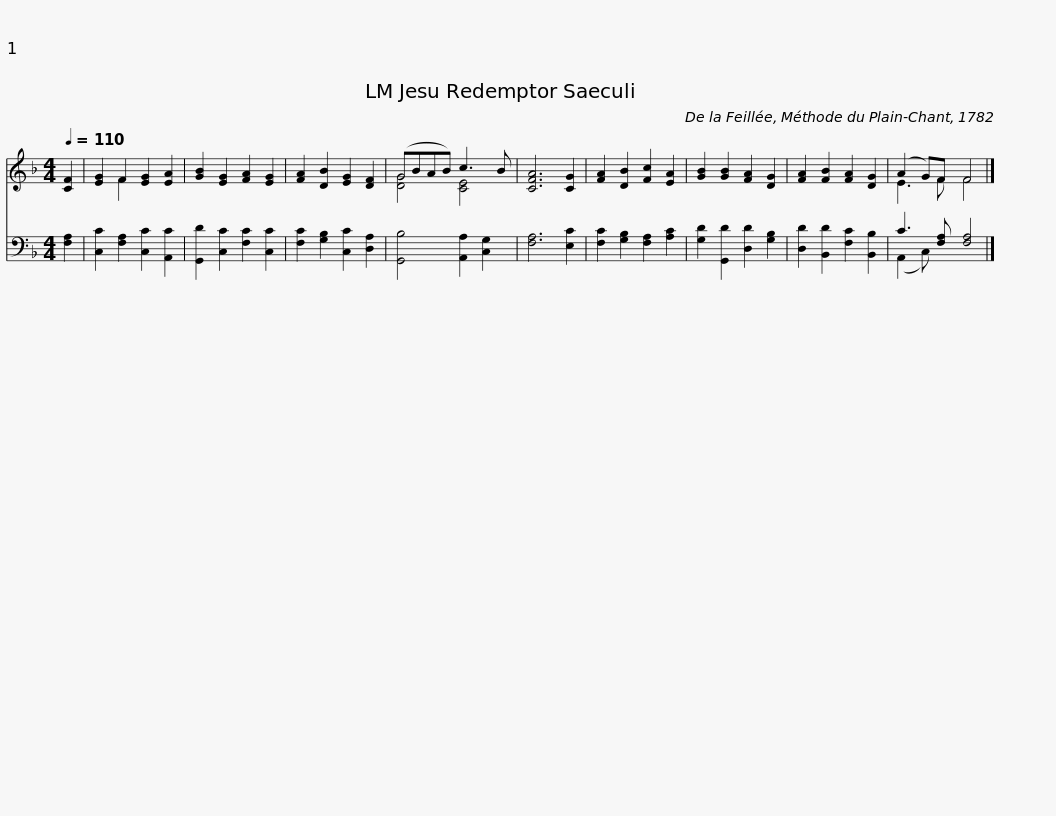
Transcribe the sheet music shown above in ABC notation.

X:1
%%score ( 1 2 ) ( 3 4 )
L:1/8
Q:1/4=110
M:4/4
I:linebreak $
K:F
V:1 treble
V:2 treble
V:3 bass
V:4 bass
V:1
 [CF]2 | [EG]2 F2 [EG]2 [EA]2 | [GB]2 [EG]2 [FA]2 [EG]2 | [FA]2 [DB]2 [EG]2 [DF]2 | (GBAB) c3 B | %5
 [CFA]6 [CG]2 | [FA]2 [DB]2 [Fc]2 [EA]2 | [GB]2 [GB]2 [FA]2 [DG]2 |$ [FA]2 [FB]2 [FA]2 [DG]2 | (A2 G)F F4 |] %10
V:2
 x2 | x2 F2 x4 | x8 | x8 | [DG]4 [CE]4 | %5
 x8 | x8 | x8 |$ x8 | E3 F F4 |] %10
V:3
 [F,A,]2 | [C,C]2 [F,A,]2 [C,C]2 [A,,C]2 | [G,,D]2 [C,C]2 [F,C]2 [C,C]2 | [F,C]2 [G,B,]2 [C,C]2 [D,A,]2 | [G,,B,]4 [A,,A,]2 [C,G,]2 | %5
 [F,A,]6 [E,C]2 | [F,C]2 [G,B,]2 [F,A,]2 [A,C]2 | [G,D]2 [G,,D]2 [D,D]2 [G,B,]2 |$ [D,D]2 [B,,D]2 [F,C]2 [B,,B,]2 | C3 [F,A,] [F,A,]4 |] %10
V:4
 x2 | x8 | x8 | x8 | x8 | %5
 x8 | x8 | x8 |$ x8 | (A,,2 C,) x5 |] %10
